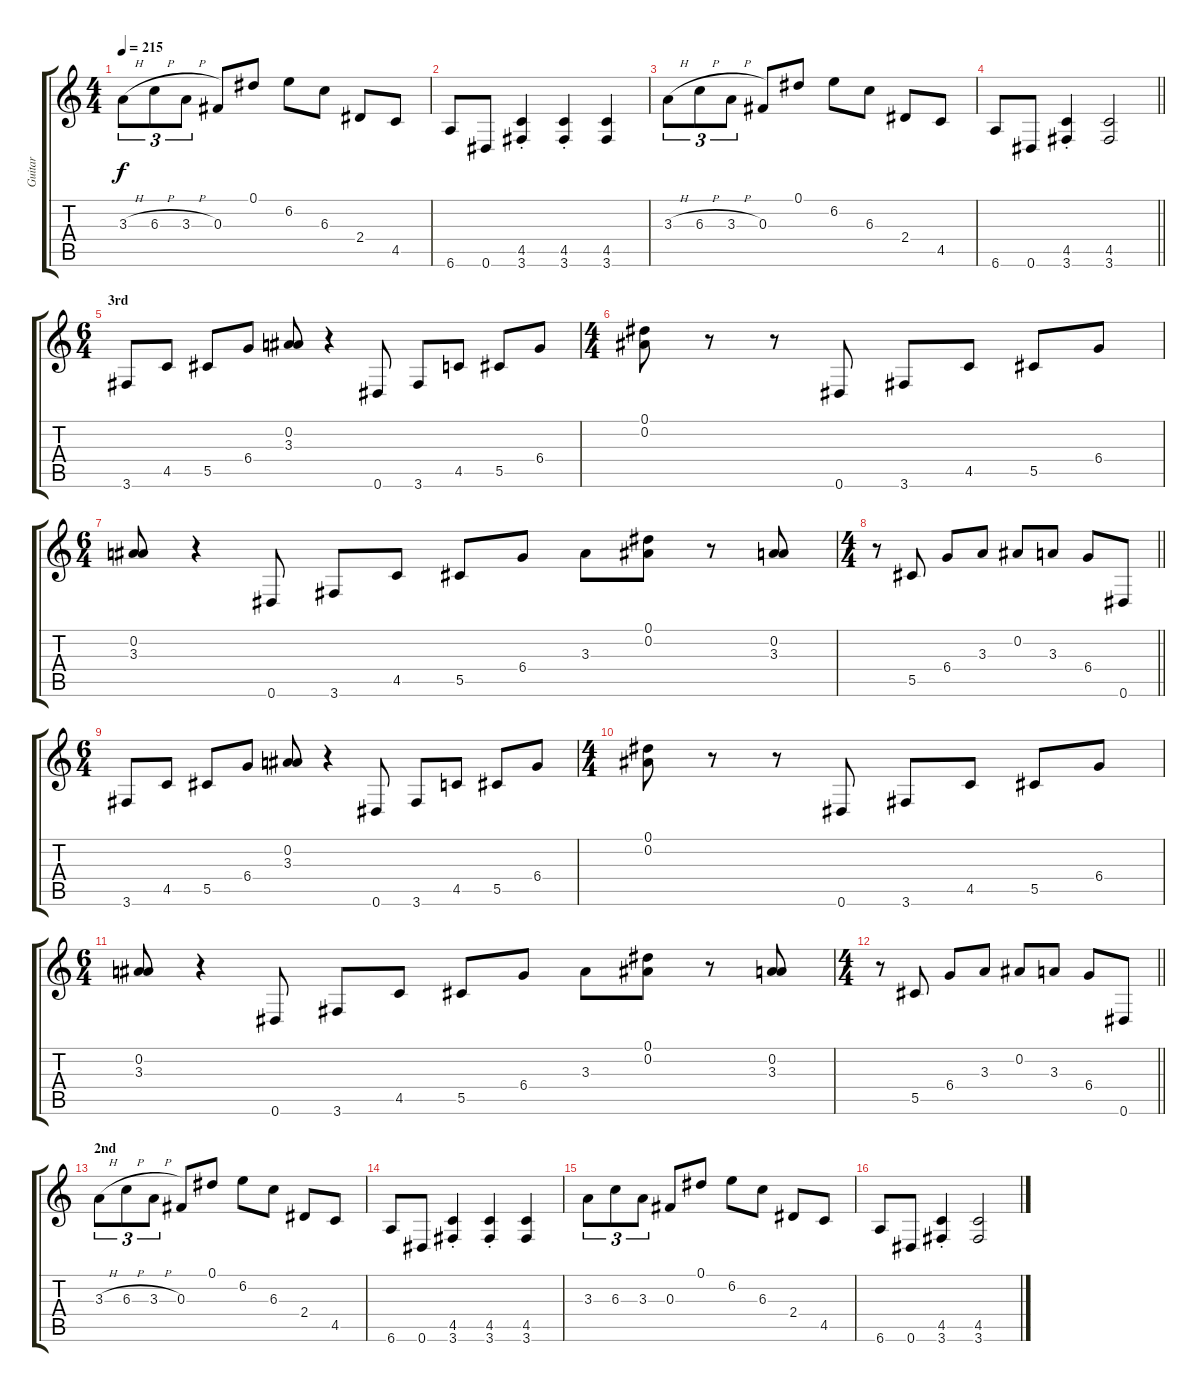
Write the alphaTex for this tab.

\track ("Guitar" "Guitar") {instrument distortionguitar}
\staff {score tabs}
\tuning (Eb4 Bb3 Gb3 Db3 Ab2 Eb2) {hide}
\ts (4 4)
\tempo 215
\clef g2
\ks c
3.3{h}.8{tu (3 2) dy f} 6.3{h}.8{tu (3 2)} 3.3{h}.8{tu (3 2)} 0.3.8 0.1.8 6.2.8 6.3.8 2.4.8 4.5.8 |
6.6.8 0.6.8 (4.5{st} 3.6{st}).4 (4.5{st} 3.6{st}).4 (4.5 3.6).4 |
3.3{h}.8{tu (3 2)} 6.3{h}.8{tu (3 2)} 3.3{h}.8{tu (3 2)} 0.3.8 0.1.8 6.2.8 6.3.8 2.4.8 4.5.8 |
\barLineRight lightlight
6.6.8 0.6.8 (4.5{st} 3.6{st}).4 (4.5 3.6).2 |
\ts (6 4)
\section ("" "3rd")
3.6.8 4.5.8 5.5.8 6.4.8 (0.2 3.3).8 r.4 0.6.8 3.6.8 4.5.8 5.5.8 6.4.8 |
\ts (4 4)
(0.1 0.2).8 r.8 r.8 0.6.8 3.6.8 4.5.8 5.5.8 6.4.8 |
\ts (6 4)
(0.2 3.3).8 r.4 0.6.8 3.6.8 4.5.8 5.5.8 6.4.8 3.3.8 (0.1 0.2).8 r.8 (0.2 3.3).8 |
\ts (4 4)
\barLineRight lightlight
r.8 5.5.8 6.4.8 3.3.8 0.2.8 3.3.8 6.4.8 0.6.8 |
\ts (6 4)
3.6.8 4.5.8 5.5.8 6.4.8 (0.2 3.3).8 r.4 0.6.8 3.6.8 4.5.8 5.5.8 6.4.8 |
\ts (4 4)
(0.1 0.2).8 r.8 r.8 0.6.8 3.6.8 4.5.8 5.5.8 6.4.8 |
\ts (6 4)
(0.2 3.3).8 r.4 0.6.8 3.6.8 4.5.8 5.5.8 6.4.8 3.3.8 (0.1 0.2).8 r.8 (0.2 3.3).8 |
\ts (4 4)
\barLineRight lightlight
r.8 5.5.8 6.4.8 3.3.8 0.2.8 3.3.8 6.4.8 0.6.8 |
\section ("" "2nd")
3.3{h}.8{tu (3 2)} 6.3{h}.8{tu (3 2)} 3.3{h}.8{tu (3 2)} 0.3.8 0.1.8 6.2.8 6.3.8 2.4.8 4.5.8 |
6.6.8 0.6.8 (4.5{st} 3.6{st}).4 (4.5{st} 3.6{st}).4 (4.5 3.6).4 |
3.3.8{tu (3 2)} 6.3.8{tu (3 2)} 3.3.8{tu (3 2)} 0.3.8 0.1.8 6.2.8 6.3.8 2.4.8 4.5.8 |
6.6.8 0.6.8 (4.5{st} 3.6{st}).4 (4.5 3.6).2
